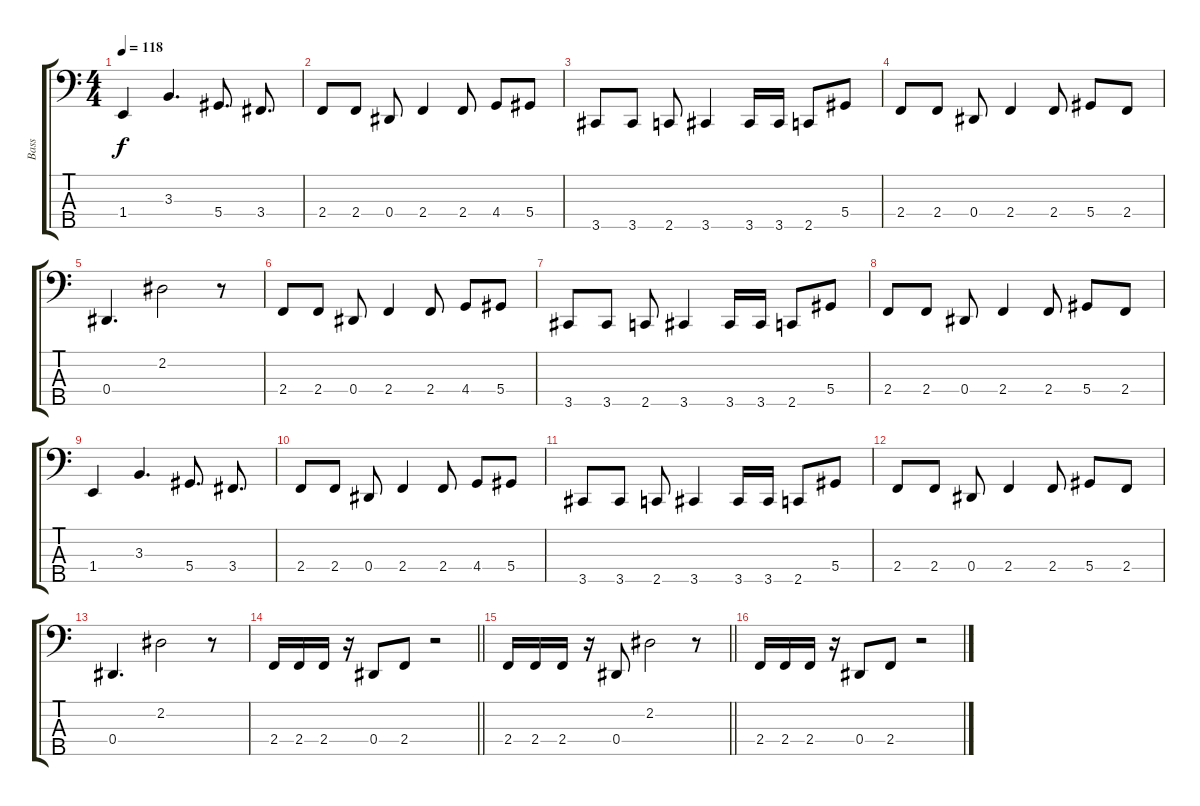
\track ("Bass" "Bass") {instrument electricbassfinger}
\staff {score tabs}
\tuning (Gb2 Db2 Ab1 Eb1 Bb0) {hide}
\ts (4 4)
\tempo 118
\clef f4
\ks c
1.4.4{dy f} 3.3.4{d} 5.4.8{d} 3.4.8{d} |
2.4.8 2.4.8 0.4.8 2.4.4 2.4.8 4.4.8 5.4.8 |
3.5.8 3.5.8 2.5.8 3.5.4 3.5.16 3.5.16 2.5.8 5.4.8 |
2.4.8 2.4.8 0.4.8 2.4.4 2.4.8 5.4.8 2.4.8 |
0.4.4{d} 2.2.2 r.8 |
2.4.8 2.4.8 0.4.8 2.4.4 2.4.8 4.4.8 5.4.8 |
3.5.8 3.5.8 2.5.8 3.5.4 3.5.16 3.5.16 2.5.8 5.4.8 |
2.4.8 2.4.8 0.4.8 2.4.4 2.4.8 5.4.8 2.4.8 |
1.4.4 3.3.4{d} 5.4.8{d} 3.4.8{d} |
2.4.8 2.4.8 0.4.8 2.4.4 2.4.8 4.4.8 5.4.8 |
3.5.8 3.5.8 2.5.8 3.5.4 3.5.16 3.5.16 2.5.8 5.4.8 |
2.4.8 2.4.8 0.4.8 2.4.4 2.4.8 5.4.8 2.4.8 |
0.4.4{d} 2.2.2 r.8 |
\barLineRight lightlight
2.4.16 2.4.16 2.4.16 r.16 0.4.8 2.4.8 r.2 |
\barLineRight lightlight
2.4.16 2.4.16 2.4.16 r.16 0.4.8 2.2.2 r.8 |
2.4.16 2.4.16 2.4.16 r.16 0.4.8 2.4.8 r.2
